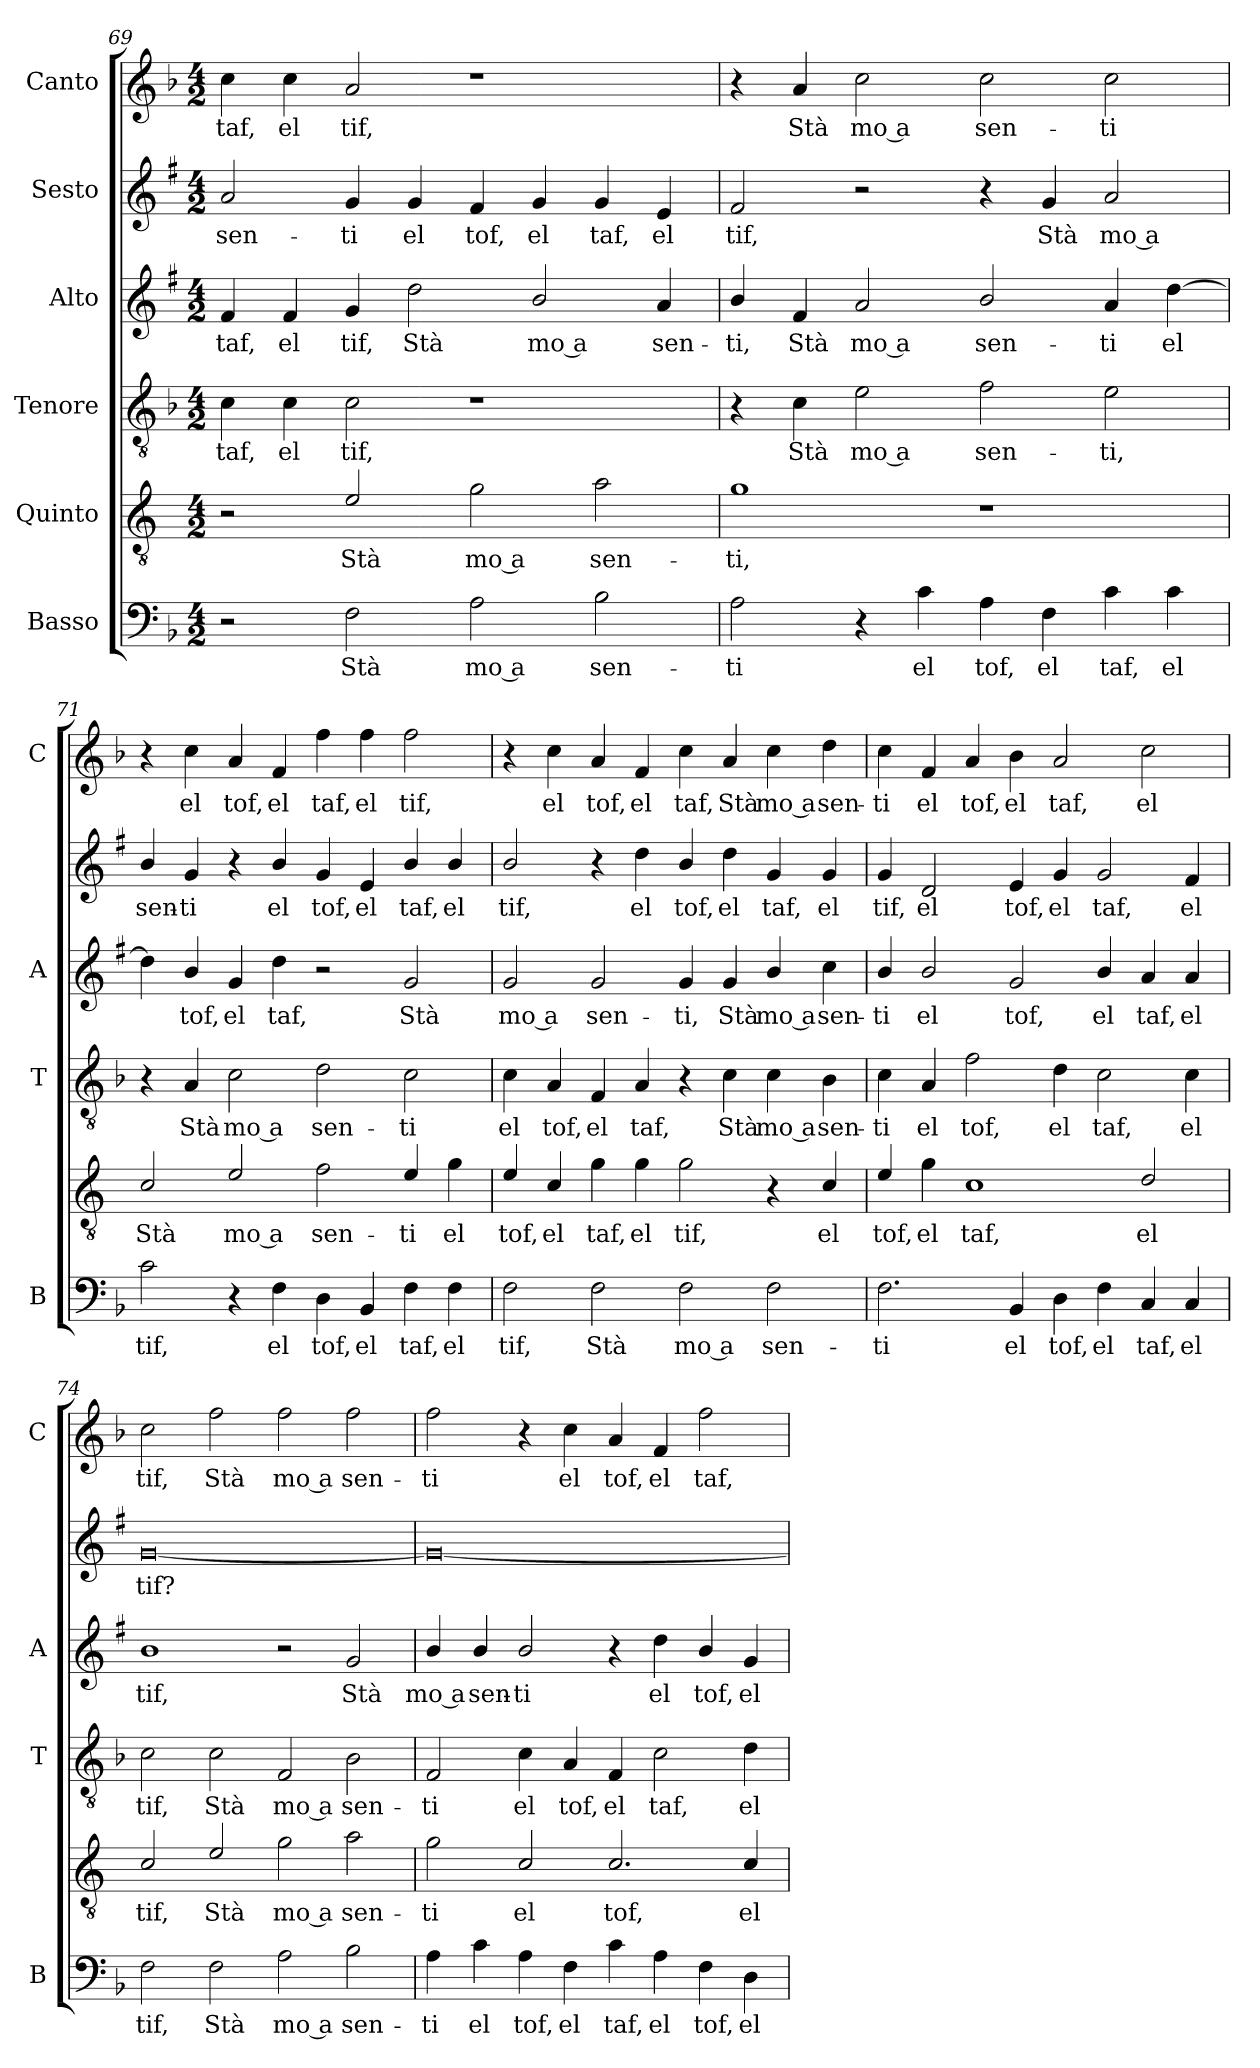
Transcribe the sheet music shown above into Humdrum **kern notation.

**kern	**text	**kern	**text	**kern	**text	**kern	**text	**kern	**text	**kern	**text
*part6	*part6	*part5	*part5	*part4	*part4	*part3	*part3	*part2	*part2	*part1	*part1
*staff6	*staff6	*staff5	*staff5	*staff4	*staff4	*staff3	*staff3	*staff2	*staff2	*staff1	*staff1
*I"Basso	*	*I"Quinto	*	*I"Tenore	*	*I"Alto	*	*I"Sesto	*	*I"Canto	*
*I'B	*	*	*	*I'T	*	*I'A	*	*	*	*I'C	*
*clefF4	*	*clefGv2	*	*clefGv2	*	*clefG2	*	*clefG2	*	*clefG2	*
*	*	*ITrd4c7	*	*	*	*ITrd1c2	*	*ITrd1c2	*	*	*
*k[b-]	*	*k[b-]	*	*k[b-]	*	*k[b-]	*	*k[b-]	*	*k[b-]	*
*F:	*	*F:	*	*F:	*	*F:	*	*F:	*	*F:	*
*M4/2	*	*M4/2	*	*M4/2	*	*M4/2	*	*M4/2	*	*M4/2	*
=69	=69	=69	=69	=69	=69	=69	=69	=69	=69	=69	=69
!	!	!	!	!	!LO:LY:b	!	!LO:LY:b	!	!LO:LY:b	!	!LO:LY:b
2r	.	2r	.	4c\	taf,	4e/	taf,	2g/	sen-	4cc\	taf,
!	!	!	!	!	!LO:LY:b	!	!LO:LY:b	!	!	!	!LO:LY:b
.	.	.	.	4c\	el	4e/	el	.	.	4cc\	el
!	!LO:LY:b	!	!LO:LY:b	!	!LO:LY:b	!	!LO:LY:b	!	!LO:LY:b	!	!LO:LY:b
2F\	Stà	2A/	Stà	2c\	tif,	4f/	tif,	4f/	-ti	2a/	tif,
!	!	!	!	!	!	!	!LO:LY:b	!	!LO:LY:b	!	!
.	.	.	.	.	.	2cc\	Stà	4f/	el	.	.
!	!LO:LY:b	!	!LO:LY:b	!	!	!	!	!	!LO:LY:b	!	!
2A\	mo a	2c\	mo a	1r	.	.	.	4e/	tof,	1r	.
!	!	!	!	!	!	!	!LO:LY:b	!	!LO:LY:b	!	!
.	.	.	.	.	.	2a/	mo a	4f/	el	.	.
!	!LO:LY:b	!	!LO:LY:b	!	!	!	!	!	!LO:LY:b	!	!
2B-\	sen-	2d\	sen-	.	.	.	.	4f/	taf,	.	.
!	!	!	!	!	!	!	!LO:LY:b	!	!LO:LY:b	!	!
.	.	.	.	.	.	4g/	sen-	4d/	el	.	.
=70	=70	=70	=70	=70	=70	=70	=70	=70	=70	=70	=70
!	!LO:LY:b	!	!LO:LY:b	!	!	!	!LO:LY:b	!	!LO:LY:b	!	!
2A\	-ti	1c	-ti,	4r	.	4a/	-ti,	2e/	tif,	4r	.
!	!	!	!	!	!LO:LY:b	!	!LO:LY:b	!	!	!	!LO:LY:b
.	.	.	.	4c\	Stà	4e/	Stà	.	.	4a/	Stà
!	!	!	!	!	!LO:LY:b	!	!LO:LY:b	!	!	!	!LO:LY:b
4r	.	.	.	2e\	mo a	2g/	mo a	2r	.	2cc\	mo a
!	!LO:LY:b	!	!	!	!	!	!	!	!	!	!
4c\	el	.	.	.	.	.	.	.	.	.	.
!	!LO:LY:b	!	!	!	!LO:LY:b	!	!LO:LY:b	!	!	!	!LO:LY:b
4A\	tof,	1r	.	2f\	sen-	2a/	sen-	4r	.	2cc\	sen-
!	!LO:LY:b	!	!	!	!	!	!	!	!LO:LY:b	!	!
4F\	el	.	.	.	.	.	.	4f/	Stà	.	.
!	!LO:LY:b	!	!	!	!LO:LY:b	!	!LO:LY:b	!	!LO:LY:b	!	!LO:LY:b
4c\	taf,	.	.	2e\	-ti,	4g/	-ti	2g/	mo a	2cc\	-ti
!	!LO:LY:b	!	!	!	!	!	!LO:LY:b	!	!	!	!
4c\	el	.	.	.	.	[4cc\	el	.	.	.	.
=71	=71	=71	=71	=71	=71	=71	=71	=71	=71	=71	=71
!	!LO:LY:b	!	!LO:LY:b	!	!	!	!	!	!LO:LY:b	!	!
2c\	tif,	2F/	Stà	4r	.	4cc\]	.	4a/	sen-	4r	.
!	!	!	!	!	!LO:LY:b	!	!LO:LY:b	!	!LO:LY:b	!	!LO:LY:b
.	.	.	.	4A/	Stà	4a/	tof,	4f/	-ti	4cc\	el
!	!	!	!LO:LY:b	!	!LO:LY:b	!	!LO:LY:b	!	!	!	!LO:LY:b
4r	.	2A/	mo a	2c\	mo a	4f/	el	4r	.	4a/	tof,
!	!LO:LY:b	!	!	!	!	!	!LO:LY:b	!	!LO:LY:b	!	!LO:LY:b
4F\	el	.	.	.	.	4cc\	taf,	4a/	el	4f/	el
!	!LO:LY:b	!	!LO:LY:b	!	!LO:LY:b	!	!	!	!LO:LY:b	!	!LO:LY:b
4D\	tof,	2B-\	sen-	2d\	sen-	2r	.	4f/	tof,	4ff\	taf,
!	!LO:LY:b	!	!	!	!	!	!	!	!LO:LY:b	!	!LO:LY:b
4BB-/	el	.	.	.	.	.	.	4d/	el	4ff\	el
!	!LO:LY:b	!	!LO:LY:b	!	!LO:LY:b	!	!LO:LY:b	!	!LO:LY:b	!	!LO:LY:b
4F\	taf,	4A/	-ti	2c\	-ti	2f/	Stà	4a/	taf,	2ff\	tif,
!	!LO:LY:b	!	!LO:LY:b	!	!	!	!	!	!LO:LY:b	!	!
4F\	el	4c\	el	.	.	.	.	4a/	el	.	.
!!LO:PB:g=z
=72	=72	=72	=72	=72	=72	=72	=72	=72	=72	=72	=72
!	!LO:LY:b	!	!LO:LY:b	!	!LO:LY:b	!	!LO:LY:b	!	!LO:LY:b	!	!
2F\	tif,	4A/	tof,	4c\	el	2f/	mo a	2a/	tif,	4r	.
!	!	!	!LO:LY:b	!	!LO:LY:b	!	!	!	!	!	!LO:LY:b
.	.	4F/	el	4A/	tof,	.	.	.	.	4cc\	el
!	!LO:LY:b	!	!LO:LY:b	!	!LO:LY:b	!	!LO:LY:b	!	!	!	!LO:LY:b
2F\	Stà	4c\	taf,	4F/	el	2f/	sen-	4r	.	4a/	tof,
!	!	!	!LO:LY:b	!	!LO:LY:b	!	!	!	!LO:LY:b	!	!LO:LY:b
.	.	4c\	el	4A/	taf,	.	.	4cc\	el	4f/	el
!	!LO:LY:b	!	!LO:LY:b	!	!	!	!LO:LY:b	!	!LO:LY:b	!	!LO:LY:b
2F\	mo a	2c\	tif,	4r	.	4f/	-ti,	4a/	tof,	4cc\	taf,
!	!	!	!	!	!LO:LY:b	!	!LO:LY:b	!	!LO:LY:b	!	!LO:LY:b
.	.	.	.	4c\	Stà	4f/	Stà	4cc\	el	4a/	Stà
!	!LO:LY:b	!	!	!	!LO:LY:b	!	!LO:LY:b	!	!LO:LY:b	!	!LO:LY:b
2F\	sen-	4r	.	4c\	mo a	4a/	mo a	4f/	taf,	4cc\	mo a
!	!	!	!LO:LY:b	!	!LO:LY:b	!	!LO:LY:b	!	!LO:LY:b	!	!LO:LY:b
.	.	4F/	el	4B-\	sen-	4b-\	sen-	4f/	el	4dd\	sen-
=73	=73	=73	=73	=73	=73	=73	=73	=73	=73	=73	=73
!	!LO:LY:b	!	!LO:LY:b	!	!LO:LY:b	!	!LO:LY:b	!	!LO:LY:b	!	!LO:LY:b
2.F\	-ti	4A/	tof,	4c\	-ti	4a/	-ti	4f/	tif,	4cc\	-ti
!	!	!	!LO:LY:b	!	!LO:LY:b	!	!LO:LY:b	!	!LO:LY:b	!	!LO:LY:b
.	.	4c\	el	4A/	el	2a/	el	2c/	el	4f/	el
!	!	!	!LO:LY:b	!	!LO:LY:b	!	!	!	!	!	!LO:LY:b
.	.	1F	taf,	2f\	tof,	.	.	.	.	4a/	tof,
!	!LO:LY:b	!	!	!	!	!	!LO:LY:b	!	!LO:LY:b	!	!LO:LY:b
4BB-/	el	.	.	.	.	2f/	tof,	4d/	tof,	4b-\	el
!	!LO:LY:b	!	!	!	!LO:LY:b	!	!	!	!LO:LY:b	!	!LO:LY:b
4D\	tof,	.	.	4d\	el	.	.	4f/	el	2a/	taf,
!	!LO:LY:b	!	!	!	!LO:LY:b	!	!LO:LY:b	!	!LO:LY:b	!	!
4F\	el	.	.	2c\	taf,	4a/	el	2f/	taf,	.	.
!	!LO:LY:b	!	!LO:LY:b	!	!	!	!LO:LY:b	!	!	!	!LO:LY:b
4C/	taf,	2G/	el	.	.	4g/	taf,	.	.	2cc\	el
!	!LO:LY:b	!	!	!	!LO:LY:b	!	!LO:LY:b	!	!LO:LY:b	!	!
4C/	el	.	.	4c\	el	4g/	el	4e/	el	.	.
=74	=74	=74	=74	=74	=74	=74	=74	=74	=74	=74	=74
!	!LO:LY:b	!	!LO:LY:b	!	!LO:LY:b	!	!LO:LY:b	!	!LO:LY:b	!	!LO:LY:b
2F\	tif,	2F/	tif,	2c\	tif,	1a	tif,	[0f	tif?	2cc\	tif,
!	!LO:LY:b	!	!LO:LY:b	!	!LO:LY:b	!	!	!	!	!	!LO:LY:b
2F\	Stà	2A/	Stà	2c\	Stà	.	.	.	.	2ff\	Stà
!	!LO:LY:b	!	!LO:LY:b	!	!LO:LY:b	!	!	!	!	!	!LO:LY:b
2A\	mo a	2c\	mo a	2F/	mo a	2r	.	.	.	2ff\	mo a
!	!LO:LY:b	!	!LO:LY:b	!	!LO:LY:b	!	!LO:LY:b	!	!	!	!LO:LY:b
2B-\	sen-	2d\	sen-	2B-\	sen-	2f/	Stà	.	.	2ff\	sen-
=75	=75	=75	=75	=75	=75	=75	=75	=75	=75	=75	=75
!	!LO:LY:b	!	!LO:LY:b	!	!LO:LY:b	!	!LO:LY:b	!	!	!	!LO:LY:b
4A\	-ti	2c\	-ti	2F/	-ti	4a/	mo a	0f_	.	2ff\	-ti
!	!LO:LY:b	!	!	!	!	!	!LO:LY:b	!	!	!	!
4c\	el	.	.	.	.	4a/	sen-	.	.	.	.
!	!LO:LY:b	!	!LO:LY:b	!	!LO:LY:b	!	!LO:LY:b	!	!	!	!
4A\	tof,	2F/	el	4c\	el	2a/	-ti	.	.	4r	.
!	!LO:LY:b	!	!	!	!LO:LY:b	!	!	!	!	!	!LO:LY:b
4F\	el	.	.	4A/	tof,	.	.	.	.	4cc\	el
!	!LO:LY:b	!	!LO:LY:b	!	!LO:LY:b	!	!	!	!	!	!LO:LY:b
4c\	taf,	2.F/	tof,	4F/	el	4r	.	.	.	4a/	tof,
!	!LO:LY:b	!	!	!	!LO:LY:b	!	!LO:LY:b	!	!	!	!LO:LY:b
4A\	el	.	.	2c\	taf,	4cc\	el	.	.	4f/	el
!	!LO:LY:b	!	!	!	!	!	!LO:LY:b	!	!	!	!LO:LY:b
4F\	tof,	.	.	.	.	4a/	tof,	.	.	2ff\	taf,
!	!LO:LY:b	!	!LO:LY:b	!	!LO:LY:b	!	!LO:LY:b	!	!	!	!
4D\	el	4F/	el	4d\	el	4f/	el	.	.	.	.
=	=	=	=	=	=	=	=	=	=	=	=
*-	*-	*-	*-	*-	*-	*-	*-	*-	*-	*-	*-
